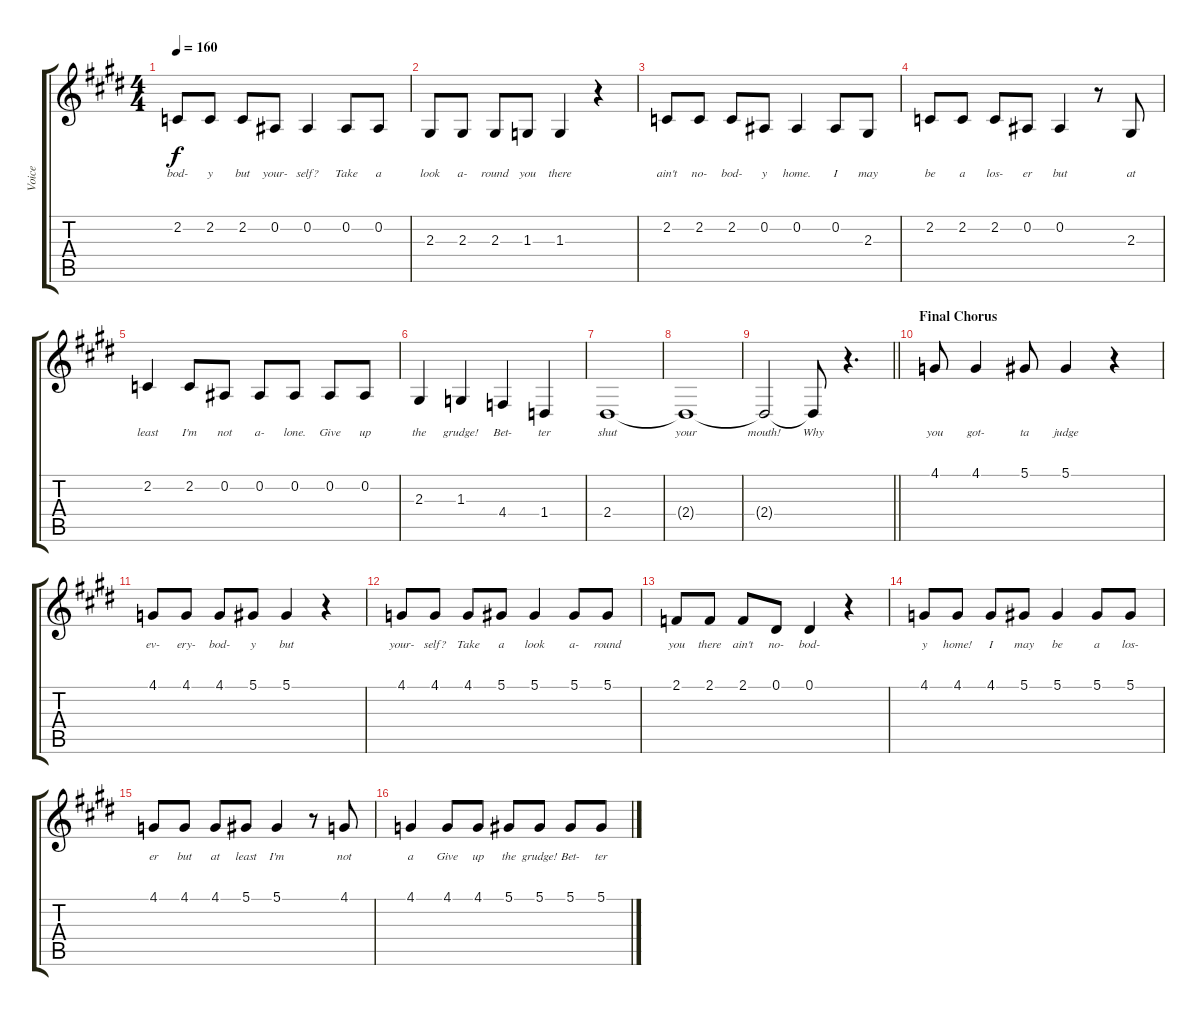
\track ("Voice" "Voice") {instrument lead2sawtooth}
\staff {score tabs}
\tuning (Eb4 Bb3 Gb3 Db3 Ab2 Eb2) {hide}
\ts (4 4)
\tempo 160
\clef g2
\ks e
2.2.8{lyrics (0 "bod-") lyrics (1 "") lyrics (2 "") lyrics (3 "") lyrics (4 "") dy f} 2.2.8{lyrics (0 "y") lyrics (1 "") lyrics (2 "") lyrics (3 "") lyrics (4 "")} 2.2.8{lyrics (0 "but") lyrics (1 "") lyrics (2 "") lyrics (3 "") lyrics (4 "")} 0.2.8{lyrics (0 "your-") lyrics (1 "") lyrics (2 "") lyrics (3 "") lyrics (4 "")} 0.2.4{lyrics (0 "self?") lyrics (1 "") lyrics (2 "") lyrics (3 "") lyrics (4 "")} 0.2.8{lyrics (0 "Take") lyrics (1 "") lyrics (2 "") lyrics (3 "") lyrics (4 "")} 0.2.8{lyrics (0 "a") lyrics (1 "") lyrics (2 "") lyrics (3 "") lyrics (4 "")} |
2.3.8{lyrics (0 "look") lyrics (1 "") lyrics (2 "") lyrics (3 "") lyrics (4 "")} 2.3.8{lyrics (0 "a-") lyrics (1 "") lyrics (2 "") lyrics (3 "") lyrics (4 "")} 2.3.8{lyrics (0 "round") lyrics (1 "") lyrics (2 "") lyrics (3 "") lyrics (4 "")} 1.3.8{lyrics (0 "you") lyrics (1 "") lyrics (2 "") lyrics (3 "") lyrics (4 "")} 1.3.4{lyrics (0 "there") lyrics (1 "") lyrics (2 "") lyrics (3 "") lyrics (4 "")} r.4 |
2.2.8{lyrics (0 "ain't") lyrics (1 "") lyrics (2 "") lyrics (3 "") lyrics (4 "")} 2.2.8{lyrics (0 "no-") lyrics (1 "") lyrics (2 "") lyrics (3 "") lyrics (4 "")} 2.2.8{lyrics (0 "bod-") lyrics (1 "") lyrics (2 "") lyrics (3 "") lyrics (4 "")} 0.2.8{lyrics (0 "y") lyrics (1 "") lyrics (2 "") lyrics (3 "") lyrics (4 "")} 0.2.4{lyrics (0 "home.") lyrics (1 "") lyrics (2 "") lyrics (3 "") lyrics (4 "")} 0.2.8{lyrics (0 "I") lyrics (1 "") lyrics (2 "") lyrics (3 "") lyrics (4 "")} 2.3.8{lyrics (0 "may") lyrics (1 "") lyrics (2 "") lyrics (3 "") lyrics (4 "")} |
2.2.8{lyrics (0 "be") lyrics (1 "") lyrics (2 "") lyrics (3 "") lyrics (4 "")} 2.2.8{lyrics (0 "a") lyrics (1 "") lyrics (2 "") lyrics (3 "") lyrics (4 "")} 2.2.8{lyrics (0 "los-") lyrics (1 "") lyrics (2 "") lyrics (3 "") lyrics (4 "")} 0.2.8{lyrics (0 "er") lyrics (1 "") lyrics (2 "") lyrics (3 "") lyrics (4 "")} 0.2.4{lyrics (0 "but") lyrics (1 "") lyrics (2 "") lyrics (3 "") lyrics (4 "")} r.8 2.3.8{lyrics (0 "at") lyrics (1 "") lyrics (2 "") lyrics (3 "") lyrics (4 "")} |
2.2.4{lyrics (0 "least") lyrics (1 "") lyrics (2 "") lyrics (3 "") lyrics (4 "")} 2.2.8{lyrics (0 "I'm") lyrics (1 "") lyrics (2 "") lyrics (3 "") lyrics (4 "")} 0.2.8{lyrics (0 "not") lyrics (1 "") lyrics (2 "") lyrics (3 "") lyrics (4 "")} 0.2.8{lyrics (0 "a-") lyrics (1 "") lyrics (2 "") lyrics (3 "") lyrics (4 "")} 0.2.8{lyrics (0 "lone.") lyrics (1 "") lyrics (2 "") lyrics (3 "") lyrics (4 "")} 0.2.8{lyrics (0 "Give") lyrics (1 "") lyrics (2 "") lyrics (3 "") lyrics (4 "")} 0.2.8{lyrics (0 "up") lyrics (1 "") lyrics (2 "") lyrics (3 "") lyrics (4 "")} |
2.3.4{lyrics (0 "the") lyrics (1 "") lyrics (2 "") lyrics (3 "") lyrics (4 "")} 1.3.4{lyrics (0 "grudge!") lyrics (1 "") lyrics (2 "") lyrics (3 "") lyrics (4 "")} 4.4.4{lyrics (0 "Bet-") lyrics (1 "") lyrics (2 "") lyrics (3 "") lyrics (4 "")} 1.4.4{lyrics (0 "ter") lyrics (1 "") lyrics (2 "") lyrics (3 "") lyrics (4 "")} |
2.4.1{lyrics (0 "shut") lyrics (1 "") lyrics (2 "") lyrics (3 "") lyrics (4 "")} |
2.4{t}.1{lyrics (0 "your") lyrics (1 "") lyrics (2 "") lyrics (3 "") lyrics (4 "")} |
\barLineRight lightlight
2.4{t}.2{lyrics (0 "mouth!") lyrics (1 "") lyrics (2 "") lyrics (3 "") lyrics (4 "")} 2.4{t}.8{lyrics (0 "Why") lyrics (1 "") lyrics (2 "") lyrics (3 "") lyrics (4 "")} r.4{d} |
\section ("" "Final Chorus")
4.1.8{lyrics (0 "you") lyrics (1 "") lyrics (2 "") lyrics (3 "") lyrics (4 "")} 4.1.4{lyrics (0 "got-") lyrics (1 "") lyrics (2 "") lyrics (3 "") lyrics (4 "")} 5.1.8{lyrics (0 "ta") lyrics (1 "") lyrics (2 "") lyrics (3 "") lyrics (4 "")} 5.1.4{lyrics (0 "judge") lyrics (1 "") lyrics (2 "") lyrics (3 "") lyrics (4 "")} r.4 |
4.1.8{lyrics (0 "ev-") lyrics (1 "") lyrics (2 "") lyrics (3 "") lyrics (4 "")} 4.1.8{lyrics (0 "ery-") lyrics (1 "") lyrics (2 "") lyrics (3 "") lyrics (4 "")} 4.1.8{lyrics (0 "bod-") lyrics (1 "") lyrics (2 "") lyrics (3 "") lyrics (4 "")} 5.1.8{lyrics (0 "y") lyrics (1 "") lyrics (2 "") lyrics (3 "") lyrics (4 "")} 5.1.4{lyrics (0 "but") lyrics (1 "") lyrics (2 "") lyrics (3 "") lyrics (4 "")} r.4 |
4.1.8{lyrics (0 "your-") lyrics (1 "") lyrics (2 "") lyrics (3 "") lyrics (4 "")} 4.1.8{lyrics (0 "self?") lyrics (1 "") lyrics (2 "") lyrics (3 "") lyrics (4 "")} 4.1.8{lyrics (0 "Take") lyrics (1 "") lyrics (2 "") lyrics (3 "") lyrics (4 "")} 5.1.8{lyrics (0 "a") lyrics (1 "") lyrics (2 "") lyrics (3 "") lyrics (4 "")} 5.1.4{lyrics (0 "look") lyrics (1 "") lyrics (2 "") lyrics (3 "") lyrics (4 "")} 5.1.8{lyrics (0 "a-") lyrics (1 "") lyrics (2 "") lyrics (3 "") lyrics (4 "")} 5.1.8{lyrics (0 "round") lyrics (1 "") lyrics (2 "") lyrics (3 "") lyrics (4 "")} |
2.1.8{lyrics (0 "you") lyrics (1 "") lyrics (2 "") lyrics (3 "") lyrics (4 "")} 2.1.8{lyrics (0 "there") lyrics (1 "") lyrics (2 "") lyrics (3 "") lyrics (4 "")} 2.1.8{lyrics (0 "ain't") lyrics (1 "") lyrics (2 "") lyrics (3 "") lyrics (4 "")} 0.1.8{lyrics (0 "no-") lyrics (1 "") lyrics (2 "") lyrics (3 "") lyrics (4 "")} 0.1.4{lyrics (0 "bod-") lyrics (1 "") lyrics (2 "") lyrics (3 "") lyrics (4 "")} r.4 |
4.1.8{lyrics (0 "y") lyrics (1 "") lyrics (2 "") lyrics (3 "") lyrics (4 "")} 4.1.8{lyrics (0 "home!") lyrics (1 "") lyrics (2 "") lyrics (3 "") lyrics (4 "")} 4.1.8{lyrics (0 "I") lyrics (1 "") lyrics (2 "") lyrics (3 "") lyrics (4 "")} 5.1.8{lyrics (0 "may") lyrics (1 "") lyrics (2 "") lyrics (3 "") lyrics (4 "")} 5.1.4{lyrics (0 "be") lyrics (1 "") lyrics (2 "") lyrics (3 "") lyrics (4 "")} 5.1.8{lyrics (0 "a") lyrics (1 "") lyrics (2 "") lyrics (3 "") lyrics (4 "")} 5.1.8{lyrics (0 "los-") lyrics (1 "") lyrics (2 "") lyrics (3 "") lyrics (4 "")} |
4.1.8{lyrics (0 "er") lyrics (1 "") lyrics (2 "") lyrics (3 "") lyrics (4 "")} 4.1.8{lyrics (0 "but") lyrics (1 "") lyrics (2 "") lyrics (3 "") lyrics (4 "")} 4.1.8{lyrics (0 "at") lyrics (1 "") lyrics (2 "") lyrics (3 "") lyrics (4 "")} 5.1.8{lyrics (0 "least") lyrics (1 "") lyrics (2 "") lyrics (3 "") lyrics (4 "")} 5.1.4{lyrics (0 "I'm") lyrics (1 "") lyrics (2 "") lyrics (3 "") lyrics (4 "")} r.8 4.1.8{lyrics (0 "not") lyrics (1 "") lyrics (2 "") lyrics (3 "") lyrics (4 "")} |
4.1.4{lyrics (0 "a") lyrics (1 "") lyrics (2 "") lyrics (3 "") lyrics (4 "")} 4.1.8{lyrics (0 "Give") lyrics (1 "") lyrics (2 "") lyrics (3 "") lyrics (4 "")} 4.1.8{lyrics (0 "up") lyrics (1 "") lyrics (2 "") lyrics (3 "") lyrics (4 "")} 5.1.8{lyrics (0 "the") lyrics (1 "") lyrics (2 "") lyrics (3 "") lyrics (4 "")} 5.1.8{lyrics (0 "grudge!") lyrics (1 "") lyrics (2 "") lyrics (3 "") lyrics (4 "")} 5.1.8{lyrics (0 "Bet-") lyrics (1 "") lyrics (2 "") lyrics (3 "") lyrics (4 "")} 5.1.8{lyrics (0 "ter") lyrics (1 "") lyrics (2 "") lyrics (3 "") lyrics (4 "")}
